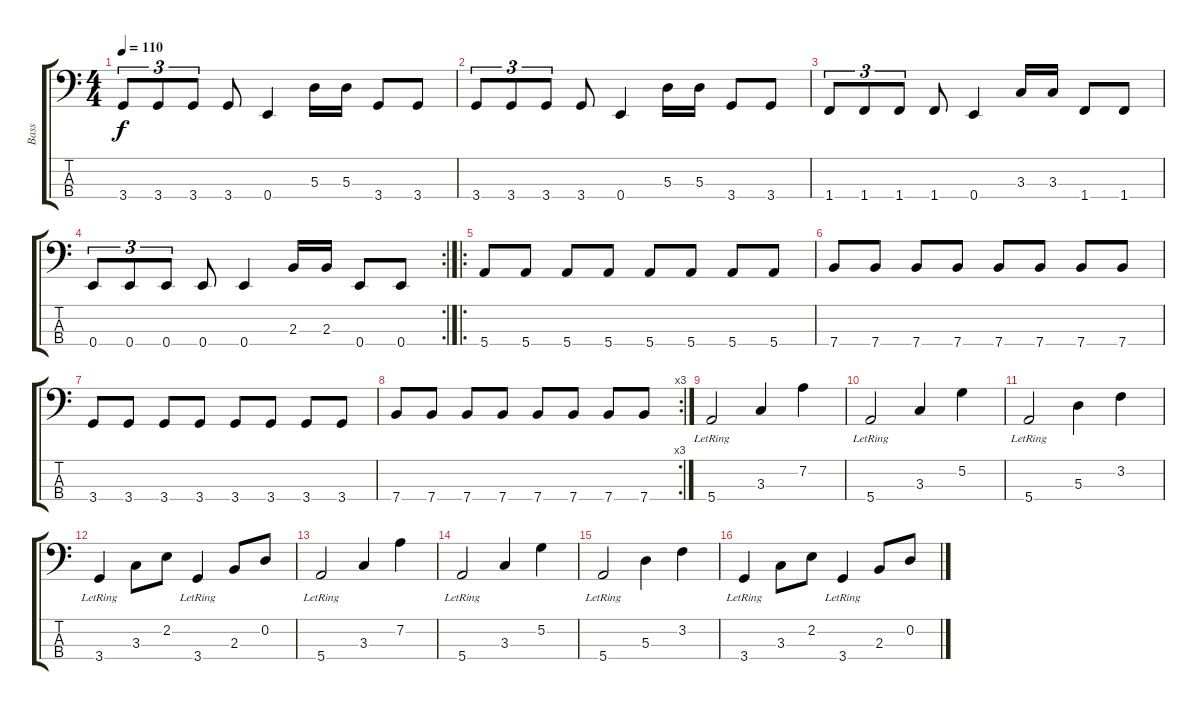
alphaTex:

\track ("Bass" "Bass") {instrument electricbassfinger}
\staff {score tabs}
\tuning (G2 D2 A1 E1) {hide}
\ts (4 4)
\tempo 110
\clef f4
\ks c
3.4.8{tu (3 2) dy f} 3.4.8{tu (3 2)} 3.4.8{tu (3 2)} 3.4.8 0.4.4 5.3.16 5.3.16 3.4.8 3.4.8 |
3.4.8{tu (3 2)} 3.4.8{tu (3 2)} 3.4.8{tu (3 2)} 3.4.8 0.4.4 5.3.16 5.3.16 3.4.8 3.4.8 |
1.4.8{tu (3 2)} 1.4.8{tu (3 2)} 1.4.8{tu (3 2)} 1.4.8 0.4.4 3.3.16 3.3.16 1.4.8 1.4.8 |
\rc 2
0.4.8{tu (3 2)} 0.4.8{tu (3 2)} 0.4.8{tu (3 2)} 0.4.8 0.4.4 2.3.16 2.3.16 0.4.8 0.4.8 |
\ro
5.4.8 5.4.8 5.4.8 5.4.8 5.4.8 5.4.8 5.4.8 5.4.8 |
7.4.8 7.4.8 7.4.8 7.4.8 7.4.8 7.4.8 7.4.8 7.4.8 |
3.4.8 3.4.8 3.4.8 3.4.8 3.4.8 3.4.8 3.4.8 3.4.8 |
\rc 3
7.4.8 7.4.8 7.4.8 7.4.8 7.4.8 7.4.8 7.4.8 7.4.8 |
5.4{lr}.2 3.3.4 7.2.4 |
5.4{lr}.2 3.3.4 5.2.4 |
5.4{lr}.2 5.3.4 3.2.4 |
3.4{lr}.4 3.3.8 2.2.8 3.4{lr}.4 2.3.8 0.2.8 |
5.4{lr}.2 3.3.4 7.2.4 |
5.4{lr}.2 3.3.4 5.2.4 |
5.4{lr}.2 5.3.4 3.2.4 |
3.4{lr}.4 3.3.8 2.2.8 3.4{lr}.4 2.3.8 0.2.8
